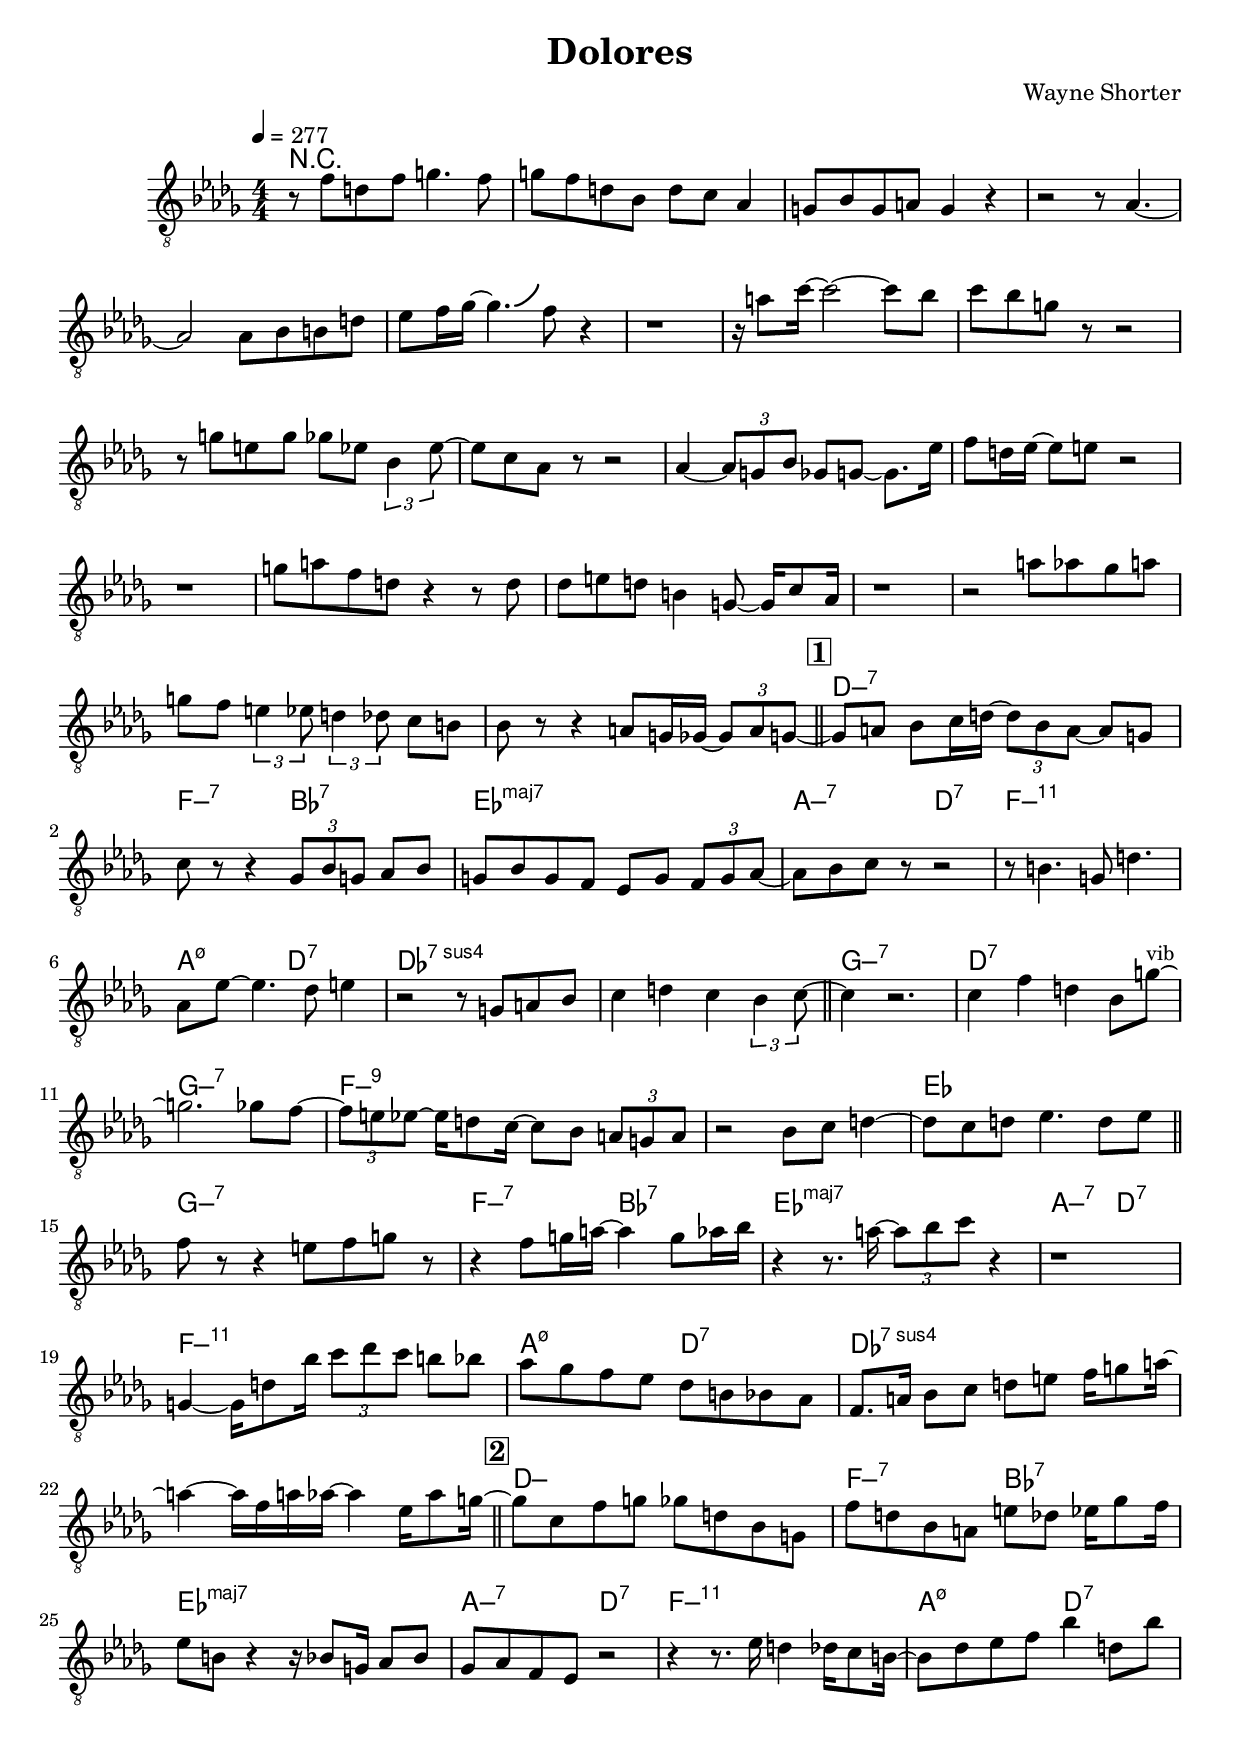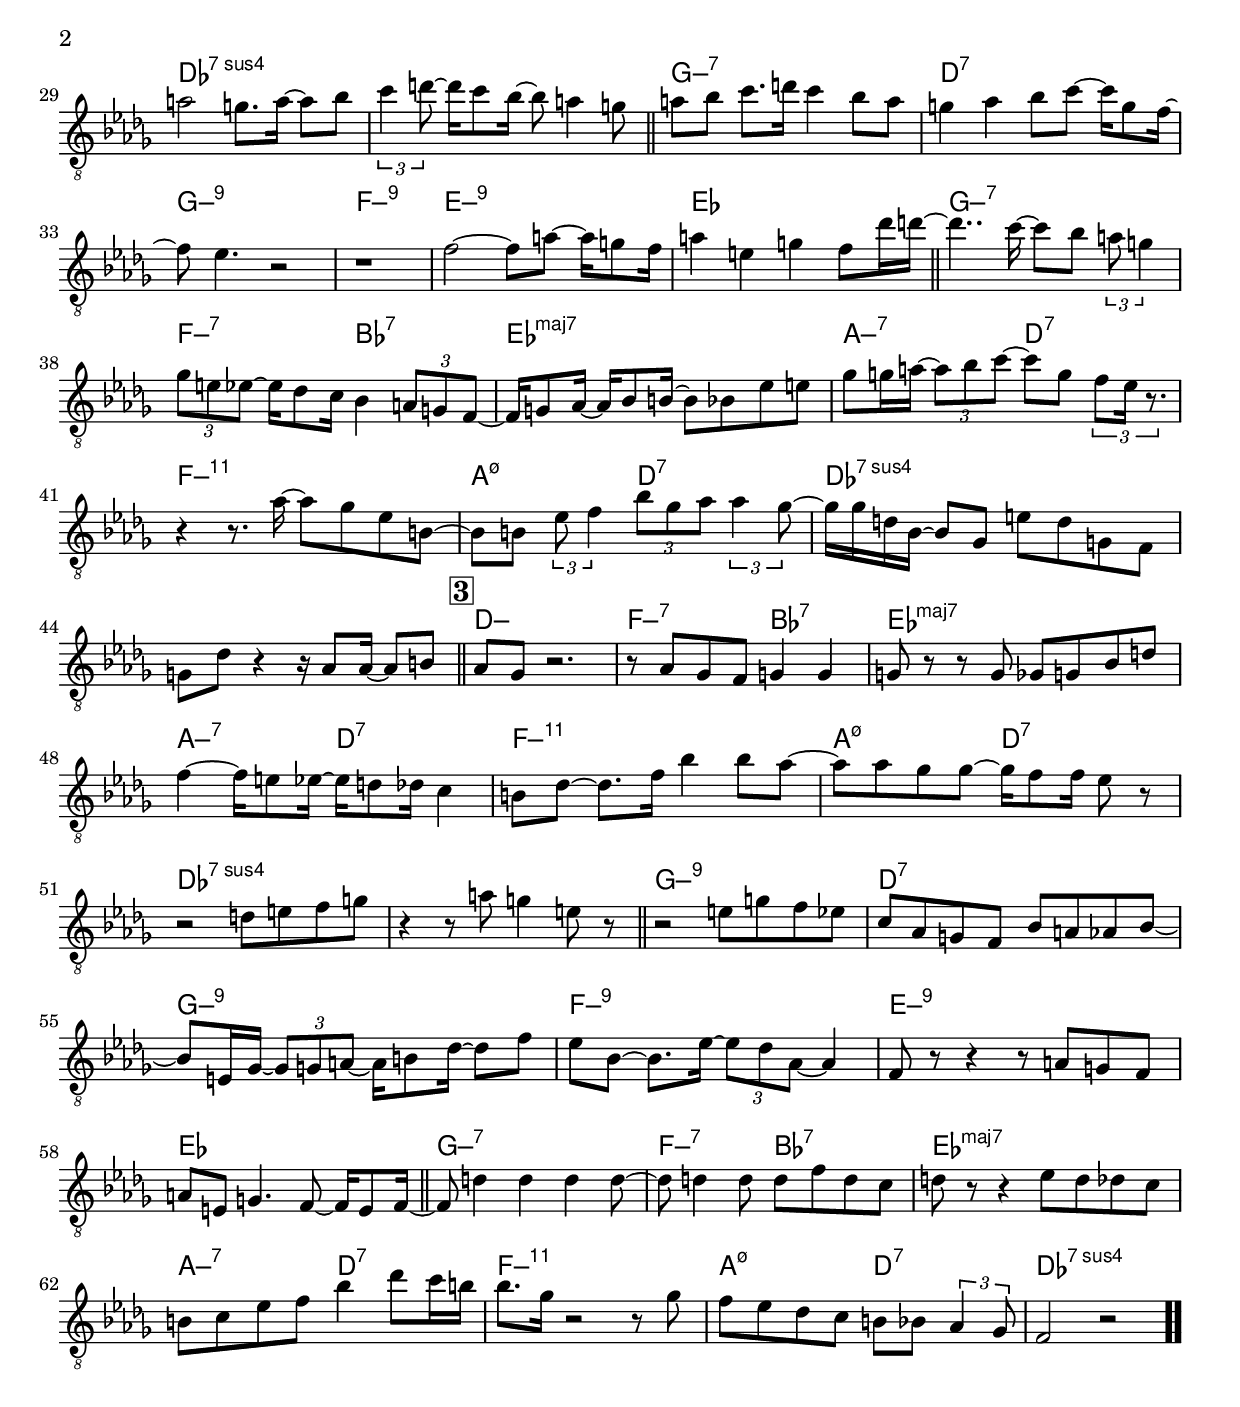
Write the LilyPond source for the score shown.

\version "2.13.2"

#(ly:set-option 'point-and-click #f)

\header {
  title = "Dolores"
  composer = "Wayne Shorter"
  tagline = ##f
}
global =
{
    \override Staff.TimeSignature #'style = #'()
    \time 4/4
    \clef "treble_8"
    \key des \major
    \override Rest #'direction = #'0
    \override MultiMeasureRest #'staff-position = #0
}
\score
{
<<
    \transpose c' c'

    \new ChordNames { \chords {
      \set majorSevenSymbol = \markup { "maj7" }
      \set minorChordModifier = \markup { \char ##x2013 }
      | r1 | s1 | s1 | s1 
      | s1 | s1 | s1 | s1 | s1 | s1 | s1 | s1 
      | s1 | s1 | s1 | s1 | s1 | s1 | s1 | s1 
      | d1:min7 | f2:min7 bes2:7 | es1:maj | a2:min7 d2:7 | f1:min11.9 | a2:min5-7 d2:7 | des1:7sus4 | s1 
      | g1:min7 | d1:7 | g1:min7 | f1:min9 | s1 | es1 | g1:min7 | f2:min7 bes2:7 
      | es1:maj | a2:min7 d2:7 | f1:min11.9 | a2:min5-7 d2:7 | des1:7sus4 | s1 | d1:min | f2:min7 bes2:7 
      | es1:maj | a2:min7 d2:7 | f1:min11.9 | a2:min5-7 d2:7 | des1:7sus4 | s1 | g1:min7 | d1:7 
      | g1:min9 | f1:min9 | e1:min9 | es1 | g1:min7 | f2:min7 bes2:7 | es1:maj | a2:min7 d2:7 
      | f1:min11.9 | a2:min5-7 d2:7 | des1:7sus4 | s1 | d1:min | f2:min7 bes2:7 | es1:maj | a2:min7 d2:7 
      | f1:min11.9 | a2:min5-7 d2:7 | des1:7sus4 | s1 | g1:min9 | d1:7 | g1:min9 | f1:min9 
      | e1:min9 | es1 | g1:min7 | f2:min7 bes2:7 | es1:maj | a2:min7 d2:7 | f1:min11.9 | a2:min5-7 d2:7 
      | des1:7sus4|
      }
      }

    \new Staff
    <<
    \transpose c' c'

    {
      \global
  		%\override Score.MetronomeMark #'transparent = ##t
  		%\override Score.MetronomeMark #'stencil = ##f
  		
  		\override HorizontalBracket #'direction = #UP
  		\override HorizontalBracket #'bracket-flare = #'(0 . 0)
  		
  		\override TextSpanner #'dash-fraction = #1.0
  		\override TextSpanner #'bound-details #'left #'text = \markup{ \concat{\draw-line #'(0 . -1.0) \draw-line #'(1.0 . 0) }}
  		\override TextSpanner #'bound-details #'right #'text = \markup{ \concat{ \draw-line #'(1.0 . 0) \draw-line #'(0 . -1.0) }}
          \set Score.markFormatter = #format-mark-box-numbers


      \tempo 4 = 277
      \set Score.currentBarNumber = #-19
     
      | r8 f'8 d'8 f'8 g'4. f'8 
      | g'8 f'8 d'8 bes8 d'8 c'8 aes4 
      | g8 bes8 g8 a8 g4 r4 
      | r2 r8 aes4.~ 
      | aes2 aes8 bes8 b8 d'8 
      | es'8 f'16 ges'16~ ges'4.\bendAfter #+4  f'8 r4 
      | r1 
      | r16 a'8 c''16~ c''2~ c''8 bes'8 
      | c''8 bes'8 g'8 r8 r2 
      | r8 g'8 e'8 g'8 ges'8 es'8 \tuplet 3/2 {bes4 es'8~} 
      | es'8 c'8 aes8 r8 r2 
      | aes4~ \tuplet 3/2 {aes8 g8 bes8} ges8 g8~ g8. es'16 
      | f'8 d'16 es'16~ es'8 e'8 r2 
      | r1 
      | g'8 a'8 f'8 d'8 r4 r8 d'8 
      | des'8 e'8 d'8 b4 g8~ g16 c'8 aes16 
      | r1 
      | r2 a'8 aes'8 ges'8 a'8 
      | g'8 f'8 \tuplet 3/2 {e'4 es'8} \tuplet 3/2 {d'4 des'8} c'8 b8 
      | bes8 r8 r4 a8 g16 ges16~ \tuplet 3/2 {ges8 a8 g8~} 
      \bar "||" \mark \default g8 a8 bes8 c'16 d'16~ \tuplet 3/2 {d'8 bes8 a8~} a8 g8 
      | c'8 r8 r4 \tuplet 3/2 {ges8 bes8 g8} aes8 bes8 
      | g8 bes8 g8 f8 es8 g8 \tuplet 3/2 {f8 g8 aes8~} 
      | aes8 bes8 c'8 r8 r2 
      | r8 b4. g8 d'4. 
      | aes8 es'8~ es'4. des'8 e'4 
      | r2 r8 g8 a8 bes8 
      | c'4 d'4 c'4 \tuplet 3/2 {bes4 c'8~} 
      \bar "||" c'4 r2. 
      | c'4 f'4 d'4 bes8 g'8~^\markup{\left-align \small vib} 
      | g'2. ges'8 f'8~ 
      | \tuplet 3/2 {f'8 e'8 es'8~} es'16 d'8 c'16~ c'8 bes8 \tuplet 3/2 {a8 g8 a8} 
      | r2 bes8 c'8 d'4~ 
      | d'8 c'8 d'8 es'4. d'8 es'8 
      \bar "||" f'8 r8 r4 e'8 f'8 g'8 r8 
      | r4 f'8 g'16 a'16~ a'4 g'8 aes'16 bes'16 
      | r4 r8. a'16~ \tuplet 3/2 {a'8 bes'8 c''8} r4 
      | r1 
      | g4~ g16 d'8 bes'16 \tuplet 3/2 {c''8 des''8 c''8} b'8 bes'8 
      | aes'8 ges'8 f'8 es'8 des'8 b8 bes8 aes8 
      | f8. a16 bes8 c'8 d'8 e'8 f'16 g'8 a'16~ 
      | a'4~ a'16 f'16 a'16 aes'16~ aes'4 es'16 aes'8 g'16~ 
      \bar "||" \mark \default g'8 c'8 f'8 g'8 ges'8 d'8 bes8 g8 
      | f'8 d'8 bes8 a8 e'8 des'8 es'16 ges'8 f'16 
      | es'8 b8 r4 r16 bes8 g16 aes8 bes8 
      | ges8 aes8 f8 es8 r2 
      | r4 r8. es'16 d'4 des'16 c'8 b16~ 
      | b8 des'8 es'8 f'8 bes'4 d'8 bes'8 
      | a'2 g'8. a'16~ a'8 bes'8 
      | \tuplet 3/2 {c''4 d''8~} d''16 c''8 bes'16~ bes'8 a'4 g'8 
      \bar "||" a'8 bes'8 c''8. d''16 c''4 bes'8 a'8 
      | g'4 aes'4 bes'8 c''8~ c''16 g'8 f'16~ 
      | f'8 es'4. r2 
      | r1 
      | f'2~ f'8 a'8~ a'16 g'8 f'16 
      | a'4 e'4 g'4 f'8 des''16 d''16~ 
      \bar "||" d''4.. c''16~ c''8 bes'8 \tuplet 3/2 {a'8 g'4} 
      | \tuplet 3/2 {ges'8 e'8 es'8~} es'16 des'8 c'16 bes4 \tuplet 3/2 {a8 g8 f8~} 
      | f16 g8 aes16~ aes16 bes8 b16~ b8 bes8 es'8 e'8 
      | ges'8 g'16 a'16~ \tuplet 3/2 {a'8 bes'8 c''8~} c''8 g'8 \tuplet 3/2 {f'8 es'16 r8.} 
      | r4 r8. aes'16~ aes'8 ges'8 es'8 b8~ 
      | b8 b8 \tuplet 3/2 {es'8 f'4} \tuplet 3/2 {bes'8 ges'8 aes'8} \tuplet 3/2 {aes'4 ges'8~} 
      | ges'16 ges'16 d'16 bes16~ bes8 ges8 e'8 d'8 g8 f8 
      | g8 des'8 r4 r16 aes8 aes16~ aes8 b8 
      \bar "||" \mark \default aes8 ges8 r2. 
      | r8 aes8 ges8 f8 g4 g4 
      | g8 r8 r8 g8 ges8 g8 bes8 d'8 
      | f'4~ f'16 e'8 es'16~ es'16 d'8 des'16 c'4 
      | b8 des'8~ des'8. f'16 bes'4 bes'8 aes'8~ 
      | aes'8 aes'8 ges'8 ges'8~ ges'16 f'8 f'16 es'8 r8 
      | r2 d'8 e'8 f'8 g'8 
      | r4 r8 a'8 g'4 e'8 r8 
      \bar "||" r2 e'8 g'8 f'8 es'8 
      | c'8 aes8 g8 f8 bes8 a8 aes8 bes8~ 
      | bes8 e16 ges16~ \tuplet 3/2 {ges8 g8 a8~} a16 b8 des'16~ des'8 f'8 
      | es'8 bes8~ bes8. es'16~ \tuplet 3/2 {es'8 des'8 aes8~} aes4 
      | f8 r8 r4 r8 a8 g8 f8 
      | a8 e8 g4. f8~ f16 e8 f16~ 
      \bar "||" f8 d'4 d'4 d'4 d'8~ 
      | d'8 d'4 d'8 d'8 f'8 d'8 c'8 
      | d'8 r8 r4 es'8 d'8 des'8 c'8 
      | b8 c'8 es'8 f'8 bes'4 des''8 c''16 b'16 
      | bes'8. ges'16 r2 r8 ges'8 
      | f'8 es'8 des'8 c'8 b8 bes8 \tuplet 3/2 {aes4 ges8} 
      | f2 r2\bar  ".."
    }
    >>
>>    
}
